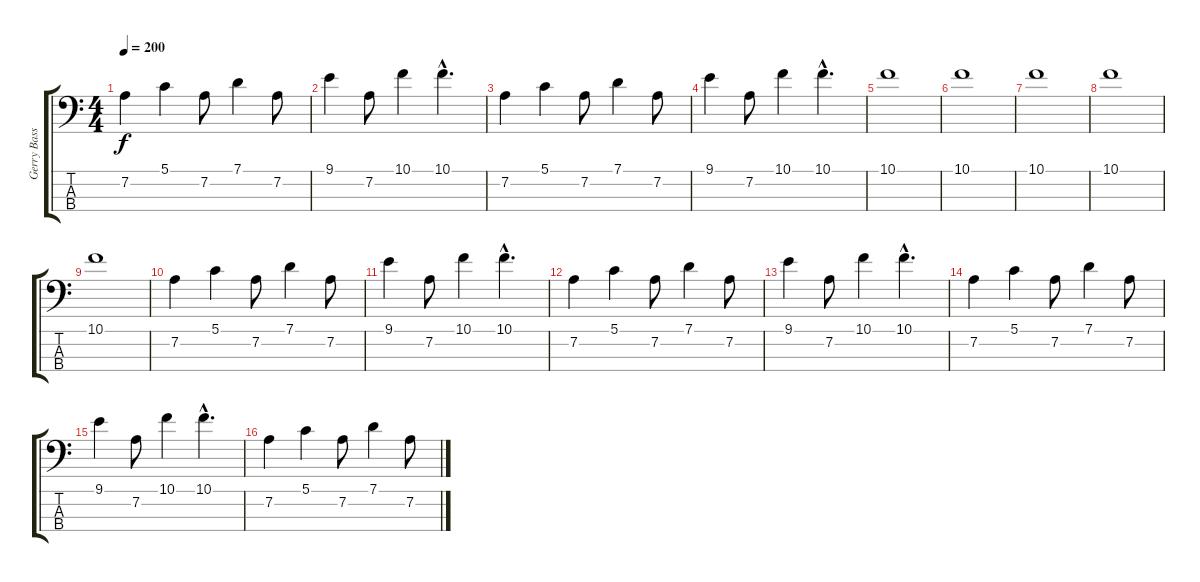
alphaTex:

\track ("Gerry Bass" "Gerry Bass") {instrument electricbassfinger}
\staff {score tabs}
\tuning (G2 D2 A1 E1) {hide}
\ts (4 4)
\tempo 200
\clef f4
\ks c
7.2.4{dy f} 5.1.4 7.2.8 7.1.4 7.2.8 |
9.1.4 7.2.8 10.1.4 10.1{hac}.4{d} |
7.2.4 5.1.4 7.2.8 7.1.4 7.2.8 |
9.1.4 7.2.8 10.1.4 10.1{hac}.4{d} |
10.1.1 |
10.1.1 |
10.1.1 |
10.1.1 |
10.1.1 |
7.2.4 5.1.4 7.2.8 7.1.4 7.2.8 |
9.1.4 7.2.8 10.1.4 10.1{hac}.4{d} |
7.2.4 5.1.4 7.2.8 7.1.4 7.2.8 |
9.1.4 7.2.8 10.1.4 10.1{hac}.4{d} |
7.2.4 5.1.4 7.2.8 7.1.4 7.2.8 |
9.1.4 7.2.8 10.1.4 10.1{hac}.4{d} |
7.2.4 5.1.4 7.2.8 7.1.4 7.2.8
